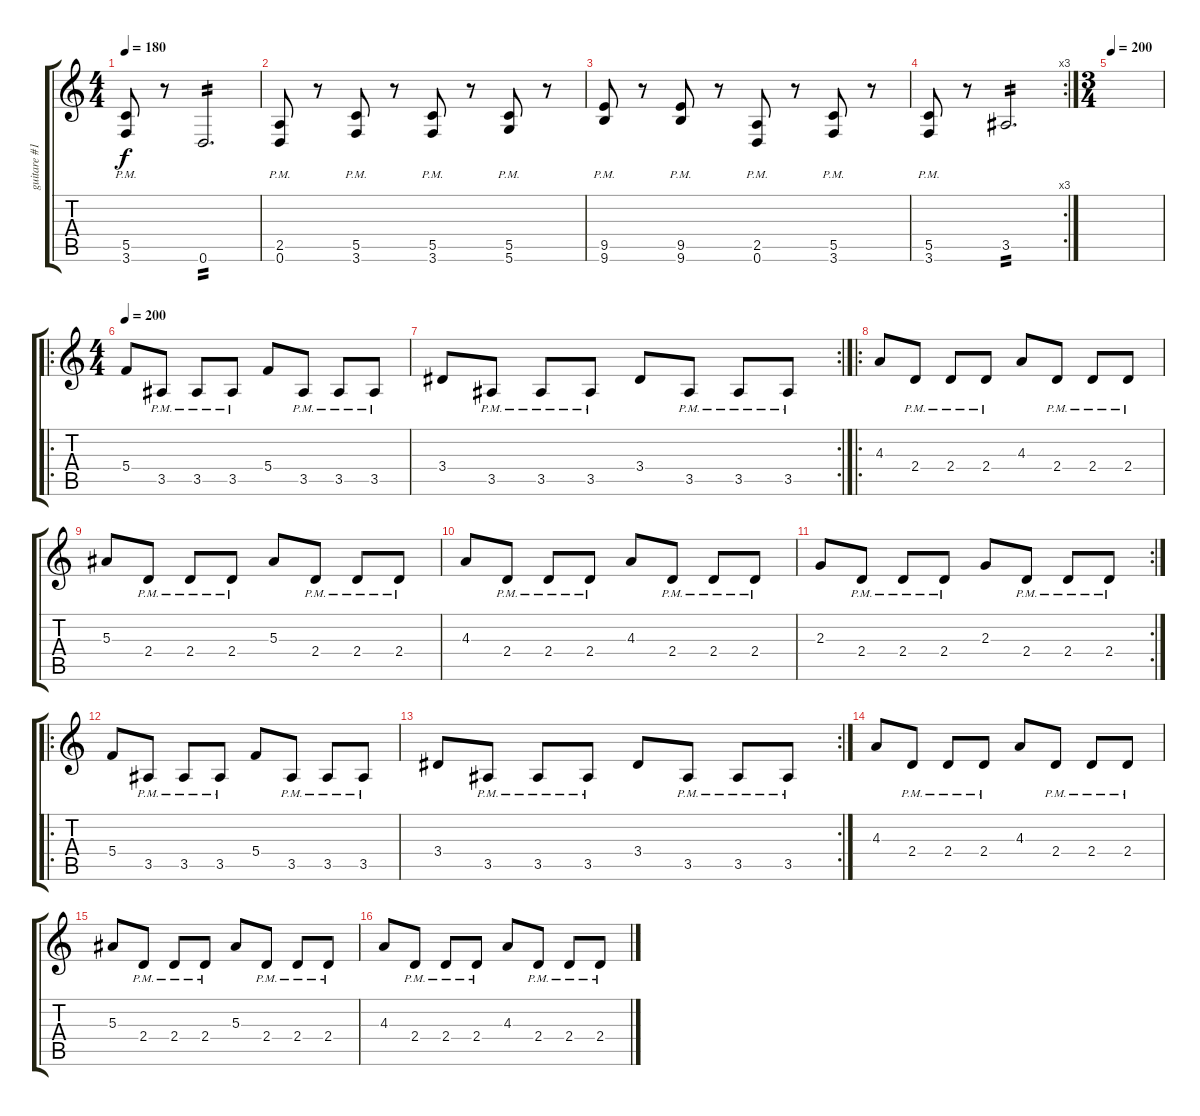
\track ("guitare #1" "guitare #1") {instrument distortionguitar}
\staff {score tabs}
\tuning (D4 A3 F3 C3 G2 D2) {hide}
\ts (4 4)
\tempo 180
\clef g2
\ks c
(5.5{pm} 3.6{pm}).8{dy f} r.8 0.6.2{d tp 2} |
(2.5{pm} 0.6{pm}).8 r.8 (5.5{pm} 3.6{pm}).8 r.8 (5.5{pm} 3.6{pm}).8 r.8 (5.5{pm} 5.6{pm}).8 r.8 |
(9.5{pm} 9.6{pm}).8 r.8 (9.5{pm} 9.6{pm}).8 r.8 (2.5{pm} 0.6{pm}).8 r.8 (5.5{pm} 3.6{pm}).8 r.8 |
\rc 3
(5.5{pm} 3.6{pm}).8 r.8 3.5.2{d tp 2} |
\ts (3 4)
\tempo 200
|
\ro
\ts (4 4)
\tempo 200
5.4.8 3.5{pm}.8 3.5{pm}.8 3.5{pm}.8 5.4.8 3.5{pm}.8 3.5{pm}.8 3.5{pm}.8 |
\rc 2
3.4.8 3.5{pm}.8 3.5{pm}.8 3.5{pm}.8 3.4.8 3.5{pm}.8 3.5{pm}.8 3.5{pm}.8 |
\ro
4.3.8 2.4{pm}.8 2.4{pm}.8 2.4{pm}.8 4.3.8 2.4{pm}.8 2.4{pm}.8 2.4{pm}.8 |
5.3.8 2.4{pm}.8 2.4{pm}.8 2.4{pm}.8 5.3.8 2.4{pm}.8 2.4{pm}.8 2.4{pm}.8 |
4.3.8 2.4{pm}.8 2.4{pm}.8 2.4{pm}.8 4.3.8 2.4{pm}.8 2.4{pm}.8 2.4{pm}.8 |
\rc 2
2.3.8 2.4{pm}.8 2.4{pm}.8 2.4{pm}.8 2.3.8 2.4{pm}.8 2.4{pm}.8 2.4{pm}.8 |
\ro
5.4.8 3.5{pm}.8 3.5{pm}.8 3.5{pm}.8 5.4.8 3.5{pm}.8 3.5{pm}.8 3.5{pm}.8 |
\rc 2
3.4.8 3.5{pm}.8 3.5{pm}.8 3.5{pm}.8 3.4.8 3.5{pm}.8 3.5{pm}.8 3.5{pm}.8 |
4.3.8 2.4{pm}.8 2.4{pm}.8 2.4{pm}.8 4.3.8 2.4{pm}.8 2.4{pm}.8 2.4{pm}.8 |
5.3.8 2.4{pm}.8 2.4{pm}.8 2.4{pm}.8 5.3.8 2.4{pm}.8 2.4{pm}.8 2.4{pm}.8 |
4.3.8 2.4{pm}.8 2.4{pm}.8 2.4{pm}.8 4.3.8 2.4{pm}.8 2.4{pm}.8 2.4{pm}.8
